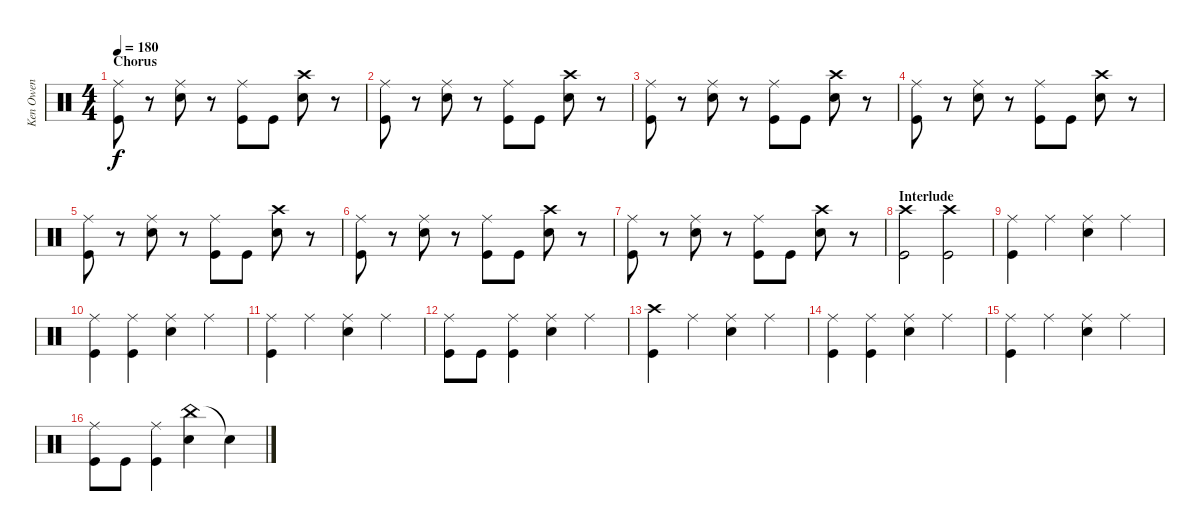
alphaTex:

\track ("Ken Owen" "Ken Owen") {instrument percussion}
\staff {score}
\articulation defaults
\ts (4 4)
\section ("" "Chorus")
\tempo 180
\clef neutral
\ks c
("Ride (middle)" "Kick (hit)").8{dy f} r.8 ("Ride (middle)" "Snare (hit) 2").8 r.8 ("Ride (middle)" "Kick (hit)").8 "Kick (hit)".8 ("Crash high (hit)" "Snare (hit) 2").8 r.8 |
("Ride (middle)" "Kick (hit)").8 r.8 ("Ride (middle)" "Snare (hit) 2").8 r.8 ("Ride (middle)" "Kick (hit)").8 "Kick (hit)".8 ("Crash high (hit)" "Snare (hit) 2").8 r.8 |
("Ride (middle)" "Kick (hit)").8 r.8 ("Ride (middle)" "Snare (hit) 2").8 r.8 ("Ride (middle)" "Kick (hit)").8 "Kick (hit)".8 ("Crash high (hit)" "Snare (hit) 2").8 r.8 |
("Ride (middle)" "Kick (hit)").8 r.8 ("Ride (middle)" "Snare (hit) 2").8 r.8 ("Ride (middle)" "Kick (hit)").8 "Kick (hit)".8 ("Crash high (hit)" "Snare (hit) 2").8 r.8 |
("Ride (middle)" "Kick (hit)").8 r.8 ("Ride (middle)" "Snare (hit) 2").8 r.8 ("Ride (middle)" "Kick (hit)").8 "Kick (hit)".8 ("Crash high (hit)" "Snare (hit) 2").8 r.8 |
("Ride (middle)" "Kick (hit)").8 r.8 ("Ride (middle)" "Snare (hit) 2").8 r.8 ("Ride (middle)" "Kick (hit)").8 "Kick (hit)".8 ("Crash high (hit)" "Snare (hit) 2").8 r.8 |
("Ride (middle)" "Kick (hit)").8 r.8 ("Ride (middle)" "Snare (hit) 2").8 r.8 ("Ride (middle)" "Kick (hit)").8 "Kick (hit)".8 ("Crash high (hit)" "Snare (hit) 2").8 r.8 |
\section ("" "Interlude")
("Crash high (hit)" "Kick (hit)").2 ("Crash high (hit)" "Kick (hit)").2 |
("Ride (middle)" "Kick (hit)").4 "Ride (middle)".4 ("Ride (middle)" "Snare (hit) 2").4 "Ride (middle)".4 |
("Ride (middle)" "Kick (hit)").4 ("Ride (middle)" "Kick (hit)").4 ("Ride (middle)" "Snare (hit) 2").4 "Ride (middle)".4 |
("Ride (middle)" "Kick (hit)").4 "Ride (middle)".4 ("Ride (middle)" "Snare (hit) 2").4 "Ride (middle)".4 |
("Ride (middle)" "Kick (hit)").8 "Kick (hit)".8 ("Ride (middle)" "Kick (hit)").4 ("Ride (middle)" "Snare (hit) 2").4 "Ride (middle)".4 |
("Crash high (hit)" "Kick (hit)").4 "Ride (middle)".4 ("Ride (middle)" "Snare (hit) 2").4 "Ride (middle)".4 |
("Ride (middle)" "Kick (hit)").4 ("Ride (middle)" "Kick (hit)").4 ("Ride (middle)" "Snare (hit) 2").4 "Ride (middle)".4 |
("Ride (middle)" "Kick (hit)").4 "Ride (middle)".4 ("Ride (middle)" "Snare (hit) 2").4 "Ride (middle)".4 |
("Ride (middle)" "Kick (hit)").8 "Kick (hit)".8 ("Ride (middle)" "Kick (hit)").4 ("China (hit)" "Snare (hit) 2").4 "Snare (hit)"{t}.4
